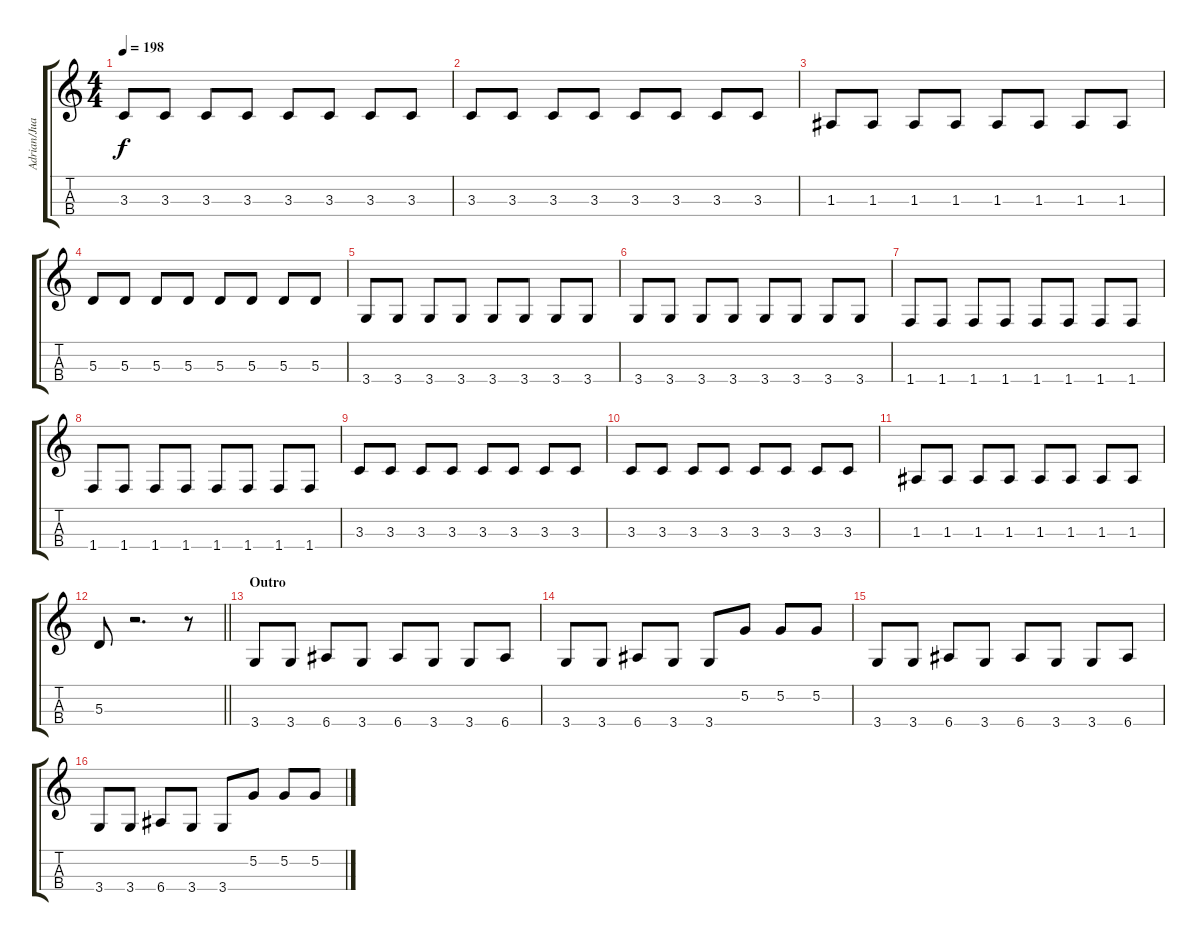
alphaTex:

\track ("Adrian/Juan" "Adrian/Jua") {instrument electricbassfinger}
\staff {score tabs}
\tuning (G3 D3 A2 E2) {hide}
\ts (4 4)
\tempo 198
\clef g2
\ks c
3.3.8{dy f} 3.3.8 3.3.8 3.3.8 3.3.8 3.3.8 3.3.8 3.3.8 |
3.3.8 3.3.8 3.3.8 3.3.8 3.3.8 3.3.8 3.3.8 3.3.8 |
1.3.8 1.3.8 1.3.8 1.3.8 1.3.8 1.3.8 1.3.8 1.3.8 |
5.3.8 5.3.8 5.3.8 5.3.8 5.3.8 5.3.8 5.3.8 5.3.8 |
3.4.8 3.4.8 3.4.8 3.4.8 3.4.8 3.4.8 3.4.8 3.4.8 |
3.4.8 3.4.8 3.4.8 3.4.8 3.4.8 3.4.8 3.4.8 3.4.8 |
1.4.8 1.4.8 1.4.8 1.4.8 1.4.8 1.4.8 1.4.8 1.4.8 |
1.4.8 1.4.8 1.4.8 1.4.8 1.4.8 1.4.8 1.4.8 1.4.8 |
3.3.8 3.3.8 3.3.8 3.3.8 3.3.8 3.3.8 3.3.8 3.3.8 |
3.3.8 3.3.8 3.3.8 3.3.8 3.3.8 3.3.8 3.3.8 3.3.8 |
1.3.8 1.3.8 1.3.8 1.3.8 1.3.8 1.3.8 1.3.8 1.3.8 |
\barLineRight lightlight
5.3.8 r.2{d} r.8 |
\section ("" "Outro")
3.4.8 3.4.8 6.4.8 3.4.8 6.4.8 3.4.8 3.4.8 6.4.8 |
3.4.8 3.4.8 6.4.8 3.4.8 3.4.8 5.2.8 5.2.8 5.2.8 |
3.4.8 3.4.8 6.4.8 3.4.8 6.4.8 3.4.8 3.4.8 6.4.8 |
3.4.8 3.4.8 6.4.8 3.4.8 3.4.8 5.2.8 5.2.8 5.2.8
